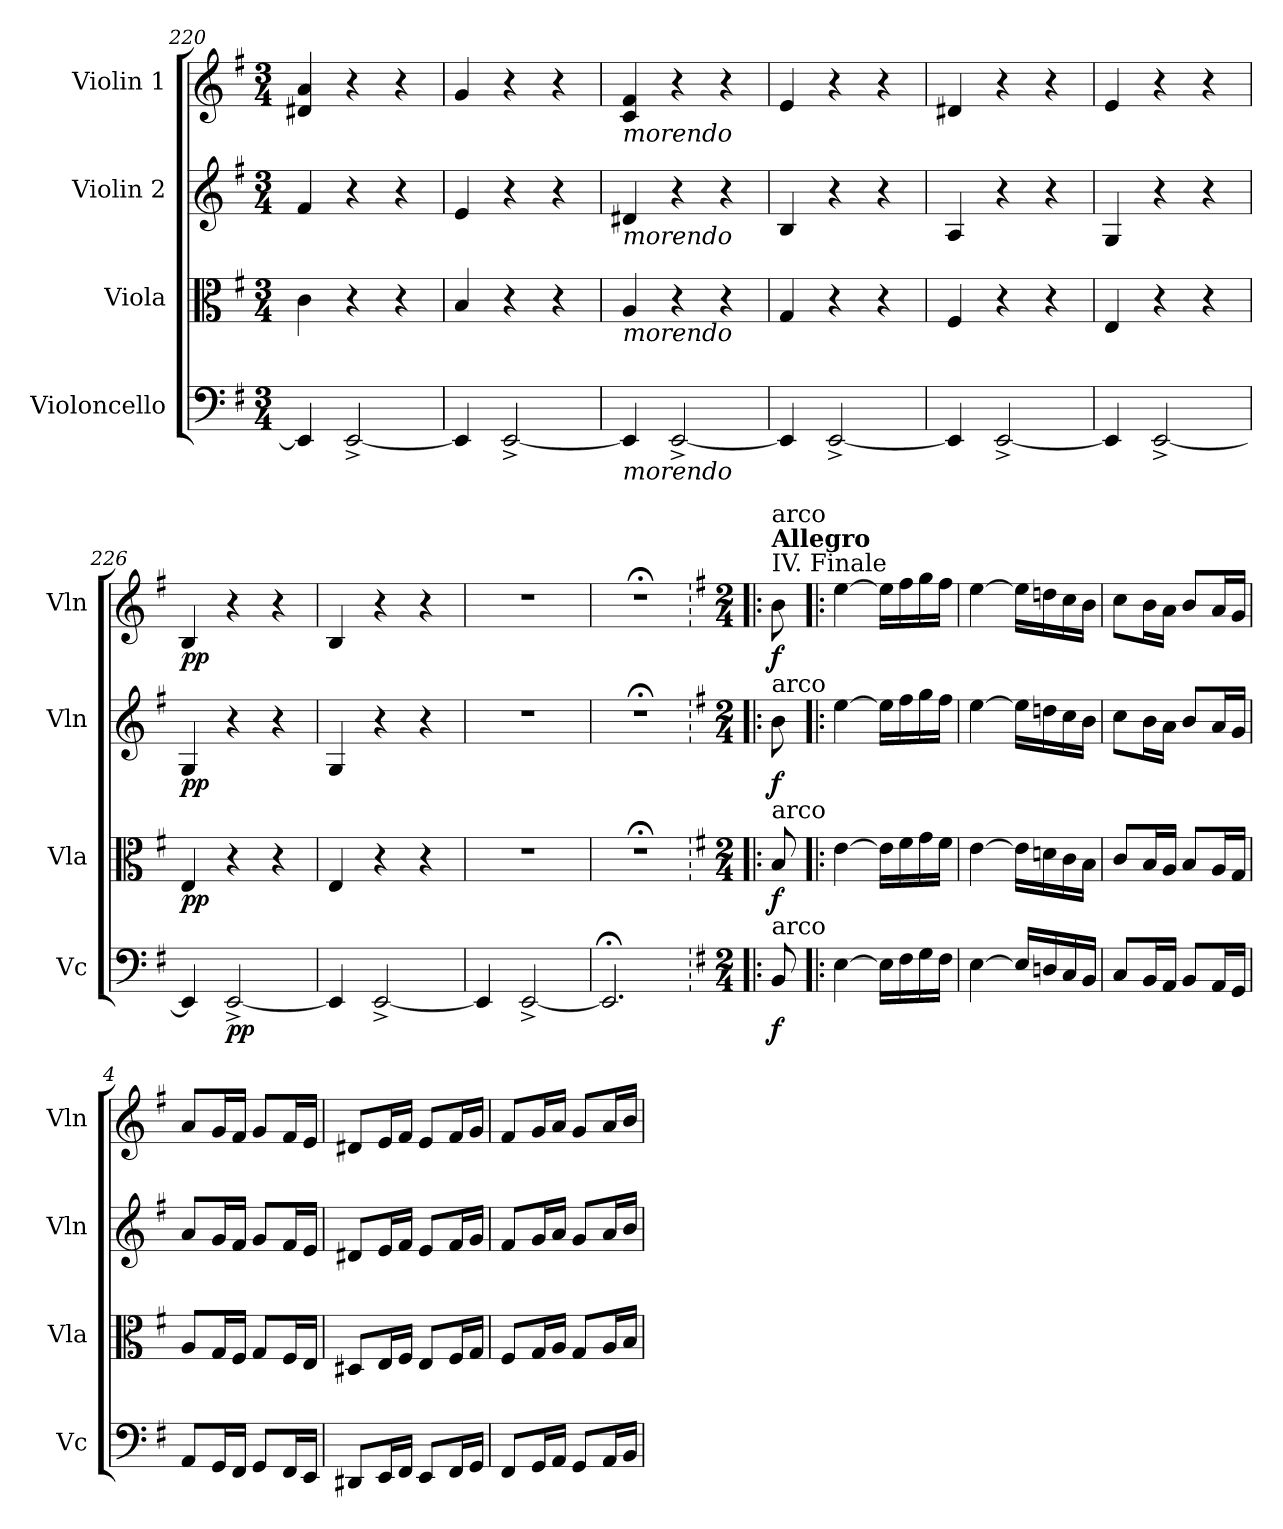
**kern	**dynam	**kern	**dynam	**kern	**dynam	**kern	**dynam
*part4	*part4	*part3	*part3	*part2	*part2	*part1	*part1
*staff4	*staff4	*staff3	*staff3	*staff2	*staff2	*staff1	*staff1
*I"Violoncello	*	*I"Viola	*	*I"Violin 2	*	*I"Violin 1	*
*I'Vc	*	*I'Vla	*	*I'Vln	*	*I'Vln	*
*clefF4	*	*clefC3	*	*clefG2	*	*clefG2	*
*k[f#]	*	*k[f#]	*	*k[f#]	*	*k[f#]	*
*M3/4	*	*M3/4	*	*M3/4	*	*M3/4	*
=220	=220	=220	=220	=220	=220	=220	=220
4EE/]	.	4c\	.	4f#/	.	4d#X/ 4a/	.
[2EE^/	.	4r	.	4r	.	4r	.
.	.	4r	.	4r	.	4r	.
=221	=221	=221	=221	=221	=221	=221	=221
4EE/]	.	4B/	.	4e/	.	4g/	.
[2EE^/	.	4r	.	4r	.	4r	.
.	.	4r	.	4r	.	4r	.
=222	=222	=222	=222	=222	=222	=222	=222
!	!	!	!	!	!	!LO:TX:b:i:t=morendo	!
!	!	!	!	!LO:TX:b:i:t=morendo	!	!	!
!	!	!LO:TX:b:i:t=morendo	!	!	!	!	!
!LO:TX:b:i:t=morendo	!	!	!	!	!	!	!
4EE/]	.	4A/	.	4d#X/	.	4c/ 4f#/	.
[2EE^/	.	4r	.	4r	.	4r	.
.	.	4r	.	4r	.	4r	.
=223	=223	=223	=223	=223	=223	=223	=223
4EE/]	.	4G/	.	4B/	.	4e/	.
[2EE^/	.	4r	.	4r	.	4r	.
.	.	4r	.	4r	.	4r	.
=224	=224	=224	=224	=224	=224	=224	=224
4EE/]	.	4F#/	.	4A/	.	4d#X/	.
[2EE^/	.	4r	.	4r	.	4r	.
.	.	4r	.	4r	.	4r	.
=225	=225	=225	=225	=225	=225	=225	=225
4EE/]	.	4E/	.	4G/	.	4e/	.
[2EE^/	.	4r	.	4r	.	4r	.
.	.	4r	.	4r	.	4r	.
=226	=226	=226	=226	=226	=226	=226	=226
!	!	!	!LO:DY:b	!	!LO:DY:b	!	!LO:DY:b
4EE/]	.	4E/	pp	4G/	pp	4B/	pp
!	!LO:DY:b	!	!	!	!	!	!
[2EE^/	pp	4r	.	4r	.	4r	.
.	.	4r	.	4r	.	4r	.
=227	=227	=227	=227	=227	=227	=227	=227
4EE/]	.	4E/	.	4G/	.	4B/	.
[2EE^/	.	4r	.	4r	.	4r	.
.	.	4r	.	4r	.	4r	.
!!LO:LB:g=z
=228	=228	=228	=228	=228	=228	=228	=228
4EE/]	.	2.r	.	2.r	.	2.r	.
[2EE^/	.	.	.	.	.	.	.
=229	=229	=229	=229	=229	=229	=229	=229
2.EE;</]	.	2.r;<	.	2.r;<	.	2.r;<	.
!!LO:PB:g=z
=|!:	=|!:	=|!:	=|!:	=|!:	=|!:	=|!:	=|!:
*k[f#]	*	*k[f#]	*	*k[f#]	*	*k[f#]	*
*M2/4	*	*M2/4	*	*M2/4	*	*M2/4	*
!	!	!	!	!	!	!LO:TX:a:t=IV.  Finale	!
!	!	!	!	!	!	!LO:TX:a:B:t=Allegro	!
!	!	!	!	!	!	!LO:TX:a:t=arco	!
!	!	!	!	!LO:TX:a:t=arco	!	!	!
!	!	!LO:TX:a:t=arco	!	!	!	!	!
!LO:TX:a:t=arco	!	!	!	!	!	!	!
!	!LO:DY:b	!	!LO:DY:b	!	!LO:DY:b	!	!LO:DY:b
8BB/	f	8B/	f	8b\	f	8b\	f
=1	=1	=1	=1	=1	=1	=1	=1
[4E\	.	[4e\	.	[4ee\	.	[4ee\	.
16E\LL]	.	16e\LL]	.	16ee\LL]	.	16ee\LL]	.
16F#\	.	16f#\	.	16ff#\	.	16ff#\	.
16G\	.	16g\	.	16gg\	.	16gg\	.
16F#\JJ	.	16f#\JJ	.	16ff#\JJ	.	16ff#\JJ	.
=2	=2	=2	=2	=2	=2	=2	=2
[4E\	.	[4e\	.	[4ee\	.	[4ee\	.
16E/LL]	.	16e\LL]	.	16ee\LL]	.	16ee\LL]	.
16Dn/	.	16dn\	.	16ddn\	.	16ddn\	.
16C/	.	16c\	.	16cc\	.	16cc\	.
16BB/JJ	.	16B\JJ	.	16b\JJ	.	16b\JJ	.
=3	=3	=3	=3	=3	=3	=3	=3
8C/L	.	8c/L	.	8cc\L	.	8cc\L	.
16BB/L	.	16B/L	.	16b\L	.	16b\L	.
16AA/JJ	.	16A/JJ	.	16a\JJ	.	16a\JJ	.
8BB/L	.	8B/L	.	8b/L	.	8b/L	.
16AA/L	.	16A/L	.	16a/L	.	16a/L	.
16GG/JJ	.	16G/JJ	.	16g/JJ	.	16g/JJ	.
=4	=4	=4	=4	=4	=4	=4	=4
8AA/L	.	8A/L	.	8a/L	.	8a/L	.
16GG/L	.	16G/L	.	16g/L	.	16g/L	.
16FF#/JJ	.	16F#/JJ	.	16f#/JJ	.	16f#/JJ	.
8GG/L	.	8G/L	.	8g/L	.	8g/L	.
16FF#/L	.	16F#/L	.	16f#/L	.	16f#/L	.
16EE/JJ	.	16E/JJ	.	16e/JJ	.	16e/JJ	.
=5	=5	=5	=5	=5	=5	=5	=5
8DD#X/L	.	8D#X/L	.	8d#X/L	.	8d#X/L	.
16EE/L	.	16E/L	.	16e/L	.	16e/L	.
16FF#/JJ	.	16F#/JJ	.	16f#/JJ	.	16f#/JJ	.
8EE/L	.	8E/L	.	8e/L	.	8e/L	.
16FF#/L	.	16F#/L	.	16f#/L	.	16f#/L	.
16GG/JJ	.	16G/JJ	.	16g/JJ	.	16g/JJ	.
=6	=6	=6	=6	=6	=6	=6	=6
8FF#/L	.	8F#/L	.	8f#/L	.	8f#/L	.
16GG/L	.	16G/L	.	16g/L	.	16g/L	.
16AA/JJ	.	16A/JJ	.	16a/JJ	.	16a/JJ	.
8GG/L	.	8G/L	.	8g/L	.	8g/L	.
16AA/L	.	16A/L	.	16a/L	.	16a/L	.
16BB/JJ	.	16B/JJ	.	16b/JJ	.	16b/JJ	.
=	=	=	=	=	=	=	=
*-	*-	*-	*-	*-	*-	*-	*-
